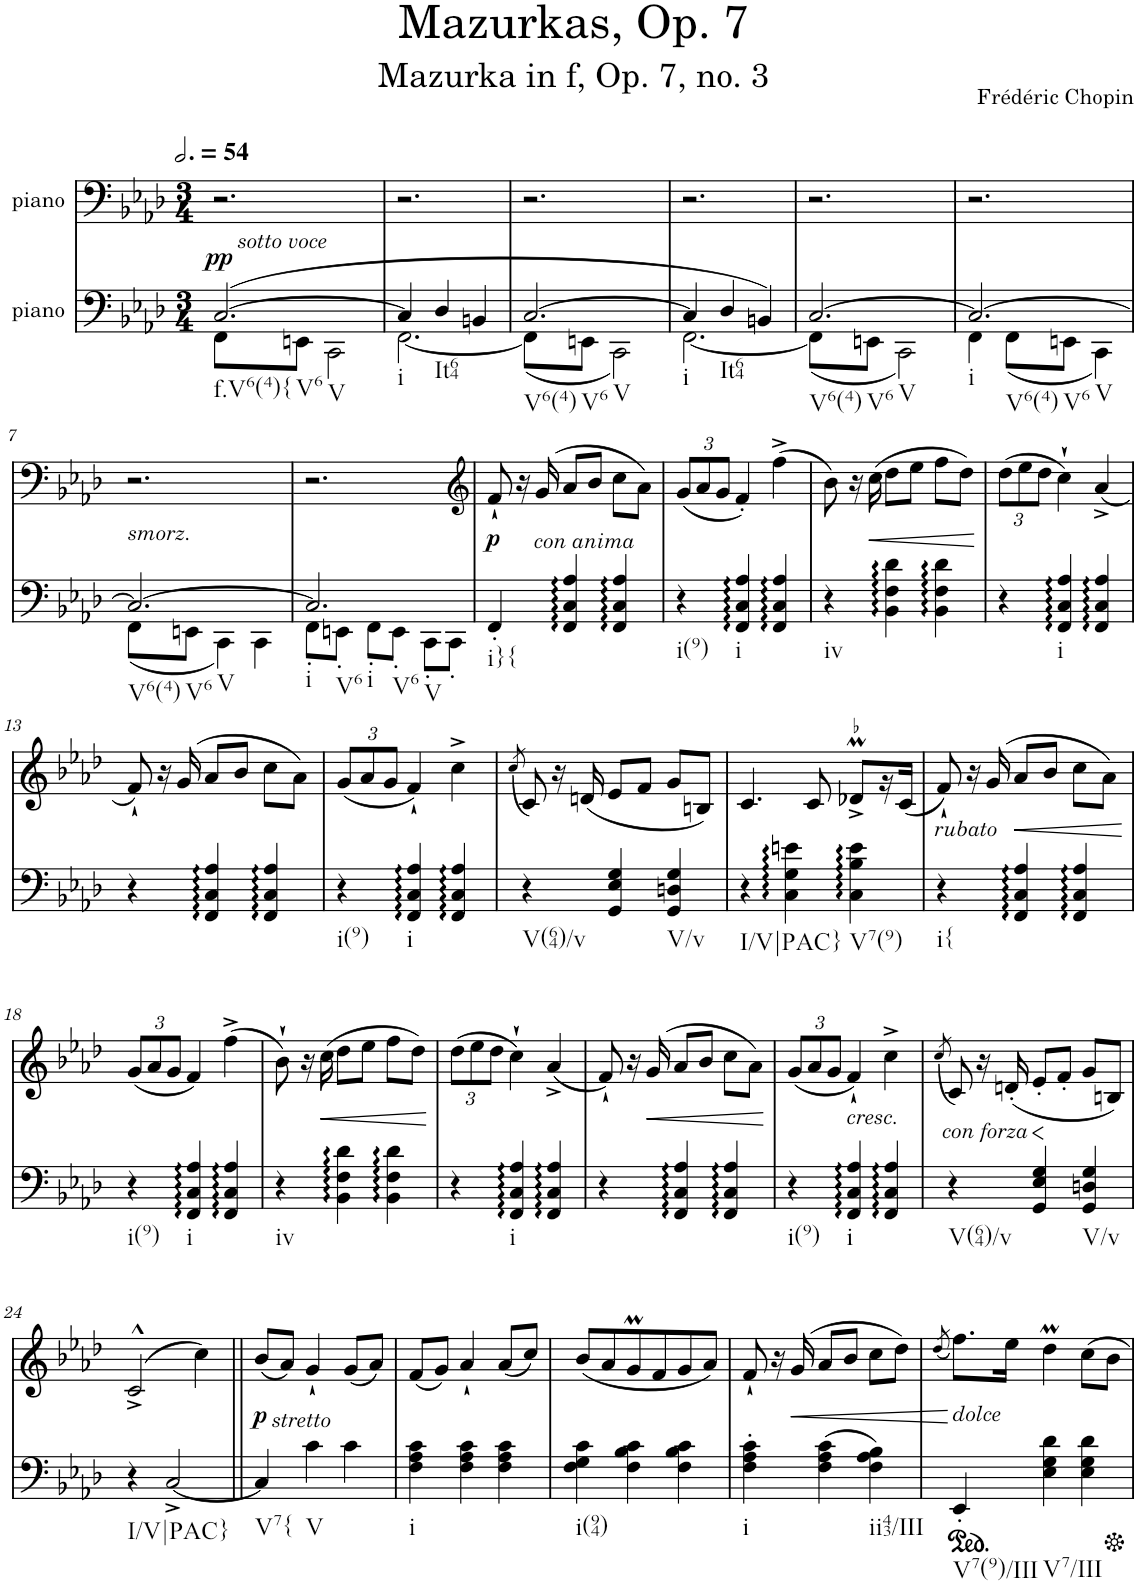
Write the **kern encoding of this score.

**kern	**kern	**dynam
*part2	*part1	*part1
*staff2	*staff1	*staff1
*I"piano	*I"piano	*
*I'Pno	*I'Pno	*
*clefF4	*clefF4	*
*k[b-e-a-d-]	*k[b-e-a-d-]	*
*f:	*f:	*
*M3/4	*M3/4	*
*MM162	*MM162	*
=1	=1	=1
*^	*	*
!	!	!LO:TX:b:i:t=sotto voce	!
!LO:TX:b:t=f.V6(4){	!	!	!
!LO:TX:b:t=V6	!	!	!
!LO:TX:b:t=V	!	!	!
!	!	!	!LO:DY:b
([2.C/	8FF\L	2.r	pp
.	8EEn\J	.	.
.	2CC\	.	.
=2	=2	=2	=2
!LO:TX:b:t=i	!	!	!
4C/]	[2.FF\	2.r	.
!LO:TX:b:t=It64	!	!	!
4D-/	.	.	.
4BBn/	.	.	.
=3	=3	=3	=3
!LO:TX:b:t=V6(4)	!	!	!
!LO:TX:b:t=V6	!	!	!
!LO:TX:b:t=V	!	!	!
[2.C/	(8FF\L]	2.r	.
.	8EEn\J	.	.
.	2CC\)	.	.
=4	=4	=4	=4
!LO:TX:b:t=i	!	!	!
4C/]	[2.FF\	2.r	.
!LO:TX:b:t=It64	!	!	!
4D-/	.	.	.
4BBn/)	.	.	.
=5	=5	=5	=5
!LO:TX:b:t=V6(4)	!	!	!
!LO:TX:b:t=V6	!	!	!
!LO:TX:b:t=V	!	!	!
[2.C/	(8FF\L]	2.r	.
.	8EEn\J	.	.
.	2CC\)	.	.
=6	=6	=6	=6
!LO:TX:b:t=i	!	!	!
!LO:TX:b:t=V6(4)	!	!	!
!LO:TX:b:t=V6	!	!	!
!LO:TX:b:t=V	!	!	!
2.C/_	4FF\	2.r	.
.	(8FF\L	.	.
.	8EEn\J	.	.
.	4CC\)	.	.
!!LO:LB:g=z
=7	=7	=7	=7
!	!	!LO:TX:b:i:t=smorz.	!
!LO:TX:b:t=V6(4)	!	!	!
!LO:TX:b:t=V6	!	!	!
!LO:TX:b:t=V	!	!	!
2.C/_	(8FF\L	2.r	.
.	8EEn\J	.	.
.	4CC\)	.	.
.	4CC\	.	.
=8	=8	=8	=8
!LO:TX:b:t=i	!	!	!
!LO:TX:b:t=V6	!	!	!
!LO:TX:b:t=i	!	!	!
!LO:TX:b:t=V6	!	!	!
!LO:TX:b:t=V	!	!	!
2.C/]	8FF'\L	2.r	.
.	8EEn'\J	.	.
.	8FF'\L	.	.
.	8EE'\J	.	.
.	8CC'\L	.	.
.	8CC'\J	.	.
*v	*v	*	*
=9	=9	=9
*	*clefG2	*
*^	*	*
!LO:TX:b:t=i}{	!	!	!
!	!	!	!LO:DY:b
*v	*v	*	*
4FF'/	8f`/	p
.	16r	.
!	!LO:TX:b:i:t=con anima	!
.	(16g/	.
4FF/ 4C/ 4A-/	8a-/L	.
.	8b-/J	.
4FF/ 4C/ 4A-/	8cc\L	.
.	8a-\J)	.
=10	=10	=10
*	*Xbrackettup	*
!LO:TX:b:t=i(9)	!	!
4r	(12g/L	.
.	12a-/	.
.	12g/J	.
!LO:TX:b:t=i	!	!
4FF/ 4C/ 4A-/	4f'/)	.
4FF/ 4C/ 4A-/	(4ff^\	.
=11	=11	=11
!LO:TX:b:t=iv	!	!
4r	8b-\)	.
.	16r	.
!	!	!LO:HP:b
.	(16cc\	<
4BB-\ 4F\ 4d-\	8dd-\L	.
.	8ee-\J	.
4BB-\ 4F\ 4d-\	8ff\L	.
.	8dd-\J)	.
.	.	[
=12	=12	=12
4r	(12dd-\L	.
.	12ee-\	.
.	12dd-\J	.
!LO:TX:b:t=i	!	!
4FF/ 4C/ 4A-/	4cc`\)	.
4FF/ 4C/ 4A-/	(4a-^/	.
!!LO:LB:g=z
=13	=13	=13
4r	8f`/)	.
.	16r	.
.	(16g/	.
4FF/ 4C/ 4A-/	8a-/L	.
.	8b-/J	.
4FF/ 4C/ 4A-/	8cc\L	.
.	8a-\J)	.
=14	=14	=14
!LO:TX:b:t=i(9)	!	!
4r	(12g/L	.
.	12a-/	.
.	12g/J	.
!LO:TX:b:t=i	!	!
4FF/ 4C/ 4A-/	4f`/)	.
4FF/ 4C/ 4A-/	4cc^\	.
=15	=15	=15
.	(8qcc/	.
!LO:TX:b:t=V(64)/v	!	!
4r	8c/)	.
.	16r	.
.	(16dn/	.
4GG/ 4E-/ 4G/	8e-/L	.
.	8f/J	.
!LO:TX:b:t=V/v	!	!
4GG/ 4Dn/ 4G/	8g/L	.
.	8Bn/J)	.
=16	=16	=16
!LO:TX:b:t=I/V|PAC}	!	!
4r	4.c/	.
4C\ 4G\ 4en\	.	.
.	8c/	.
!LO:TX:b:t=V7(9)	!	!
!	!LO:MOR:acc=-	!
4C\ 4B-\ 4e\	8d-XM^/L	.
.	16r	.
.	(16c/JJ	.
=17	=17	=17
!	!LO:TX:b:i:t=rubato	!
!LO:TX:b:t=i{	!	!
4r	8f`/)	.
.	16r	.
.	(16g/	.
!	!	!LO:HP:b
4FF/ 4C/ 4A-/	8a-/L	<
.	8b-/J	.
4FF/ 4C/ 4A-/	8cc\L	.
.	8a-\J)	.
.	.	[
!!LO:LB:g=z
=18	=18	=18
!LO:TX:b:t=i(9)	!	!
4r	(12g/L	.
.	12a-/	.
.	12g/J	.
!LO:TX:b:t=i	!	!
4FF/ 4C/ 4A-/	4f/)	.
4FF/ 4C/ 4A-/	(4ff^\	.
=19	=19	=19
!LO:TX:b:t=iv	!	!
4r	8b-`\)	.
.	16r	.
!	!	!LO:HP:b
.	(16cc\	<
4BB-\ 4F\ 4d-\	8dd-\L	.
.	8ee-\J	.
4BB-\ 4F\ 4d-\	8ff\L	.
.	8dd-\J)	.
.	.	[
=20	=20	=20
4r	(12dd-\L	.
.	12ee-\	.
.	12dd-\J	.
!LO:TX:b:t=i	!	!
4FF/ 4C/ 4A-/	4cc`\)	.
4FF/ 4C/ 4A-/	(4a-^/	.
=21	=21	=21
4r	8f`/)	.
.	16r	.
!	!	!LO:HP:b
.	(16g/	<
4FF/ 4C/ 4A-/	8a-/L	.
.	8b-/J	.
4FF/ 4C/ 4A-/	8cc\L	.
.	8a-\J)	.
.	.	[
=22	=22	=22
!LO:TX:b:t=i(9)	!	!
4r	(12g/L	.
.	12a-/	.
.	12g/J	.
!	!LO:TX:b:i:t=cresc.	!
!LO:TX:b:t=i	!	!
4FF/ 4C/ 4A-/	4f`/)	.
4FF/ 4C/ 4A-/	4cc^\	.
=23	=23	=23
.	(8qcc/	.
!	!LO:TX:b:i:t=con forza	!
!LO:TX:b:t=V(64)/v	!	!
4r	8c/)	.
.	16r	.
.	(16dn'/	.
4GG/ 4E-/ 4G/	8e-'/L	.
.	8f'/J	.
!LO:TX:b:t=V/v	!	!
4GG/ 4Dn/ 4G/	8g/L	.
.	8Bn/J)	.
!!LO:LB:g=z
=24	=24	=24
!LO:TX:b:t=I/V|PAC}	!	!
4r	(2c^^^/	.
[2C^/	.	.
.	4cc\)	.
=25||	=25||	=25||
!	!LO:TX:b:i:t=stretto	!
!LO:TX:b:t=V7{	!	!
!	!	!LO:DY:b
4C/]	(8b-/L	p
.	8a-/J)	.
!LO:TX:b:t=V	!	!
4c\	4g`/	.
4c\	(8g/L	.
.	8a-/J)	.
=26	=26	=26
!LO:TX:b:t=i	!	!
4F\ 4A-\ 4c\	(8f/L	.
.	8g/J)	.
4F\ 4A-\ 4c\	4a-`/	.
4F\ 4A-\ 4c\	(8a-/L	.
.	8cc/J)	.
=27	=27	=27
!LO:TX:b:t=i(94)	!	!
4F\ 4G\ 4c\	(8b-/L	.
.	8a-/	.
4F\ 4B-\ 4c\	8gm/	.
.	8f/	.
4F\ 4B-\ 4c\	8g/	.
.	8a-/J)	.
=28	=28	=28
!LO:TX:b:t=i	!	!
4F\' 4A-\' 4c\'	8f`/	.
.	16r	.
!	!	!LO:HP:b
.	(16g/	<
(4F\ 4A-\ 4c\	8a-/L	.
.	8b-/J	.
!LO:TX:b:t=ii43/III	!	!
4F\ 4A-\ 4B-\)	8cc\L	.
.	8dd-\J)	.
.	.	[
=29	=29	=29
.	(8qdd-/	.
*ped	*	*
!	!LO:TX:b:i:t=dolce	!
!LO:TX:b:t=V7(9)/III	!	!
4EE-'/	8.ff\L)	.
.	16ee-\Jk	.
!LO:TX:b:t=V7/III	!	!
4E-\ 4G\ 4d-\	4dd-M\	.
4E-\ 4G\ 4d-\	8cc\L	.
.	8b-\J	.
*Xped	*	*
=	=	=
*-	*-	*-
